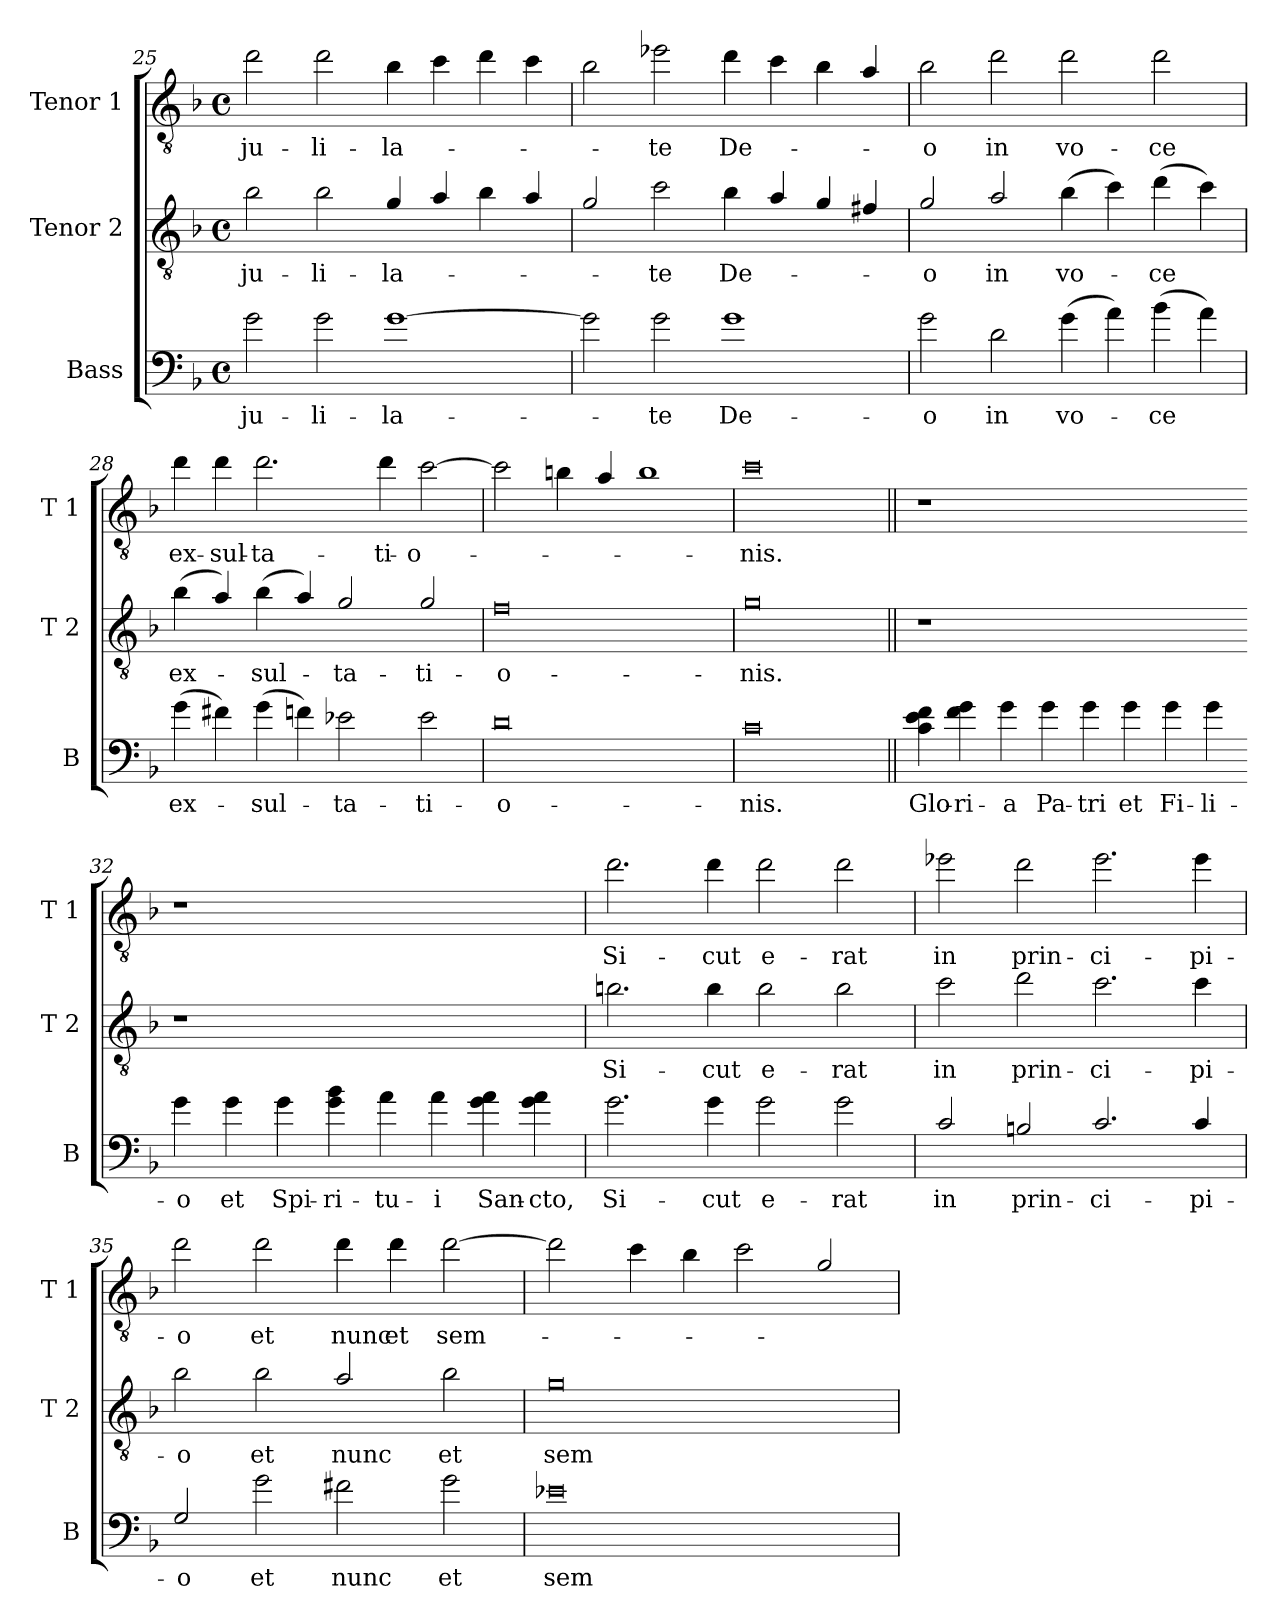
**kern	**text	**kern	**text	**kern	**text
*part3	*part3	*part2	*part2	*part1	*part1
*staff3	*staff3	*staff2	*staff2	*staff1	*staff1
*I"Bass	*	*I"Tenor 2	*	*I"Tenor 1	*
*I'B	*	*I'T 2	*	*I'T 1	*
*clefF4	*	*clefGv2	*	*clefGv2	*
*ITrd7c12	*	*ITrd7c12	*	*ITrd7c12	*
*k[b-]	*	*k[b-]	*	*k[b-]	*
*F:	*	*F:	*	*F:	*
*M4/4	*	*M4/4	*	*M4/4	*
*met(c)	*	*met(c)	*	*met(c)	*
=25	=25	=25	=25	=25	=25
!	!LO:LY:b	!	!LO:LY:b	!	!LO:LY:b
2G\	ju-	2B-\	ju-	2d\	ju-
!	!LO:LY:b	!	!LO:LY:b	!	!LO:LY:b
2G\	-li-	2B-\	-li-	2d\	-li-
!	!LO:LY:b	!	!LO:LY:b	!	!LO:LY:b
[1G	-la-	4G/	-la-	4B-\	-la-
.	.	4A/	.	4c\	.
.	.	4B-\	.	4d\	.
.	.	4A/	.	4c\	.
=26	=26	=26	=26	=26	=26
2G\]	.	2G/	.	2B-\	.
!	!LO:LY:b	!	!LO:LY:b	!	!LO:LY:b
2G\	-te	2c\	-te	2e-X\	-te
!	!LO:LY:b	!	!LO:LY:b	!	!LO:LY:b
1G	De-	4B-\	De-	4d\	De-
.	.	4A/	.	4c\	.
.	.	4G/	.	4B-\	.
.	.	4F#X/	.	4A/	.
!!LO:LB:g=z
=27	=27	=27	=27	=27	=27
!	!LO:LY:b	!	!LO:LY:b	!	!LO:LY:b
2G\	-o	2G/	-o	2B-\	-o
!	!LO:LY:b	!	!LO:LY:b	!	!LO:LY:b
2D\	in	2A/	in	2d\	in
!	!LO:LY:b	!	!LO:LY:b	!	!LO:LY:b
(>4G\	vo-	(>4B-\	vo-	2d\	vo-
4A\)	.	4c\)	.	.	.
!	!LO:LY:b	!	!LO:LY:b	!	!LO:LY:b
(>4B-\	-ce	(>4d\	-ce	2d\	-ce
4A\)	.	4c\)	.	.	.
=28	=28	=28	=28	=28	=28
!	!LO:LY:b	!	!LO:LY:b	!	!LO:LY:b
(>4G\	ex-	(>4B-\	ex-	4d\	ex-
!	!	!	!	!	!LO:LY:b
4F#X\)	.	4A/)	.	4d\	-sul-
!	!LO:LY:b	!	!LO:LY:b	!	!LO:LY:b
(4G\	-sul-	(>4B-\	-sul-	2.d\	-ta-
4Fn\)	.	4A/)	.	.	.
!	!LO:LY:b	!	!LO:LY:b	!	!
2E-X\	-ta-	2G/	-ta-	.	.
!	!	!	!	!	!LO:LY:b
.	.	.	.	4d\	-ti-
!	!LO:LY:b	!	!LO:LY:b	!	!LO:LY:b
2E-\	-ti-	2G/	-ti-	[2c\	-o-
=29	=29	=29	=29	=29	=29
!	!LO:LY:b	!	!LO:LY:b	!	!
0D	-o-	0F	-o-	2c\]	.
.	.	.	.	4Bn\	.
.	.	.	.	4A/	.
.	.	.	.	1B	.
=30	=30	=30	=30	=30	=30
!	!LO:LY:b	!	!LO:LY:b	!	!LO:LY:b
0C	-nis.	0G	-nis.	0c	-nis.
!!LO:LB:g=z
=31||	=31||	=31||	=31||	=31||	=31||
!	!LO:LY:b	!	!	!	!
4C 4E 4F	Glo-	1r	.	1r	.
!	!LO:LY:b	!	!	!	!
4F 4G	-ri-	.	.	.	.
!	!LO:LY:b	!	!	!	!
4G	-a	.	.	.	.
!	!LO:LY:b	!	!	!	!
4G	Pa-	.	.	.	.
!	!LO:LY:b	!	!	!	!
4G	-tri	1ryy	.	1ryy	.
!	!LO:LY:b	!	!	!	!
4G	et	.	.	.	.
!	!LO:LY:b	!	!	!	!
4G	Fi-	.	.	.	.
!	!LO:LY:b	!	!	!	!
4G	-li-	.	.	.	.
=32-	=32-	=32-	=32-	=32-	=32-
!	!LO:LY:b	!	!	!	!
4G	-o	1r	.	1r	.
!	!LO:LY:b	!	!	!	!
4G	et	.	.	.	.
!	!LO:LY:b	!	!	!	!
4G	Spi-	.	.	.	.
!	!LO:LY:b	!	!	!	!
4G 4B-	-ri-	.	.	.	.
!	!LO:LY:b	!	!	!	!
4A	-tu-	1ryy	.	1ryy	.
!	!LO:LY:b	!	!	!	!
4A	-i	.	.	.	.
!	!LO:LY:b	!	!	!	!
4G 4A	San-	.	.	.	.
!	!LO:LY:b	!	!	!	!
4G 4A	-cto,	.	.	.	.
!!LO:PB:g=z
=33	=33	=33	=33	=33	=33
!	!LO:LY:b	!	!LO:LY:b	!	!LO:LY:b
2.G\	Si-	2.Bn\	Si-	2.d\	Si-
!	!LO:LY:b	!	!LO:LY:b	!	!LO:LY:b
4G\	-cut	4B\	-cut	4d\	-cut
!	!LO:LY:b	!	!LO:LY:b	!	!LO:LY:b
2G\	e-	2B\	e-	2d\	e-
!	!LO:LY:b	!	!LO:LY:b	!	!LO:LY:b
2G\	-rat	2B\	-rat	2d\	-rat
=34	=34	=34	=34	=34	=34
!	!LO:LY:b	!	!LO:LY:b	!	!LO:LY:b
2C/	in	2c\	in	2e-X\	in
!	!LO:LY:b	!	!LO:LY:b	!	!LO:LY:b
2BBn/	prin-	2d\	prin-	2d\	prin-
!	!LO:LY:b	!	!LO:LY:b	!	!LO:LY:b
2.C/	-ci-	2.c\	-ci-	2.e-\	-ci-
!	!LO:LY:b	!	!LO:LY:b	!	!LO:LY:b
4C/	-pi-	4c\	-pi-	4e-\	-pi-
=35	=35	=35	=35	=35	=35
!	!LO:LY:b	!	!LO:LY:b	!	!LO:LY:b
2GG/	-o	2B-\	-o	2d\	-o
!	!LO:LY:b	!	!LO:LY:b	!	!LO:LY:b
2G\	et	2B-\	et	2d\	et
!	!LO:LY:b	!	!LO:LY:b	!	!LO:LY:b
2F#X\	nunc	2A/	nunc	4d\	nunc
!	!	!	!	!	!LO:LY:b
.	.	.	.	4d\	et
!	!LO:LY:b	!	!LO:LY:b	!	!LO:LY:b
2G\	et	2B-\	et	[2d\	sem-
=36	=36	=36	=36	=36	=36
!	!LO:LY:b	!	!LO:LY:b	!	!
0E-X	sem-	0G	sem-	2d\]	.
.	.	.	.	4c\	.
.	.	.	.	4B-\	.
.	.	.	.	2c\	.
.	.	.	.	2G/	.
=	=	=	=	=	=
*-	*-	*-	*-	*-	*-
